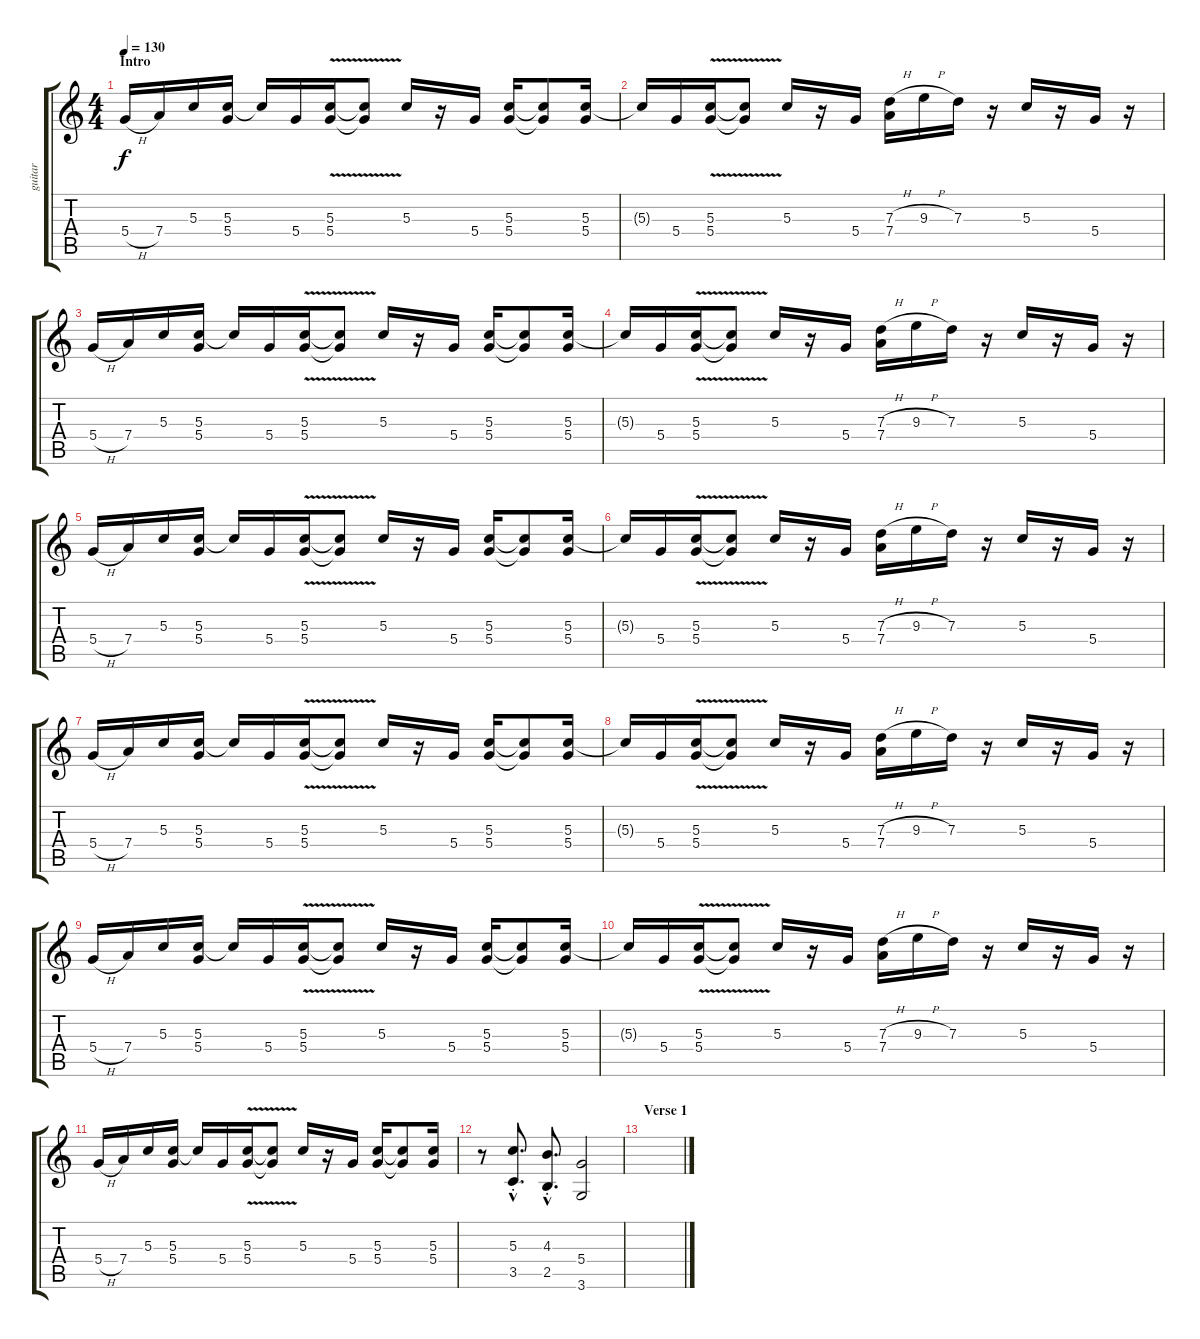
\track ("guitar" "guitar") {instrument electricguitarclean}
\staff {score tabs}
\tuning (E4 B3 G3 D3 A2 E2) {hide}
\ts (4 4)
\section ("" "Intro")
\tempo 130
\clef g2
\ks c
5.4{h}.16{dy f instrument electricguitarclean} 7.4.16 5.3.16 (5.3 5.4).16 5.3{t}.16 5.4.16 (5.3{v} 5.4{v}).16 (5.3{t} 5.4{t}).8 5.3.16 r.16 5.4.16 (5.3 5.4).16 (5.3{t} 5.4{t}).8 (5.3 5.4).16 |
5.3{t}.16 5.4.16 (5.3{v} 5.4{v}).16 (5.3{t} 5.4{t}).8 5.3.16 r.16 5.4.16 (7.3{h} 7.4).16 9.3{h}.16 7.3.16 r.16 5.3.16 r.16 5.4.16 r.16 |
5.4{h}.16 7.4.16 5.3.16 (5.3 5.4).16 5.3{t}.16 5.4.16 (5.3{v} 5.4{v}).16 (5.3{t} 5.4{t}).8 5.3.16 r.16 5.4.16 (5.3 5.4).16 (5.3{t} 5.4{t}).8 (5.3 5.4).16 |
5.3{t}.16 5.4.16 (5.3{v} 5.4{v}).16 (5.3{t} 5.4{t}).8 5.3.16 r.16 5.4.16 (7.3{h} 7.4).16 9.3{h}.16 7.3.16 r.16 5.3.16 r.16 5.4.16 r.16 |
5.4{h}.16 7.4.16 5.3.16 (5.3 5.4).16 5.3{t}.16 5.4.16 (5.3{v} 5.4{v}).16 (5.3{t} 5.4{t}).8 5.3.16 r.16 5.4.16 (5.3 5.4).16 (5.3{t} 5.4{t}).8 (5.3 5.4).16 |
5.3{t}.16 5.4.16 (5.3{v} 5.4{v}).16 (5.3{t} 5.4{t}).8 5.3.16 r.16 5.4.16 (7.3{h} 7.4).16 9.3{h}.16 7.3.16 r.16 5.3.16 r.16 5.4.16 r.16 |
5.4{h}.16 7.4.16 5.3.16 (5.3 5.4).16 5.3{t}.16 5.4.16 (5.3{v} 5.4{v}).16 (5.3{t} 5.4{t}).8 5.3.16 r.16 5.4.16 (5.3 5.4).16 (5.3{t} 5.4{t}).8 (5.3 5.4).16 |
5.3{t}.16 5.4.16 (5.3{v} 5.4{v}).16 (5.3{t} 5.4{t}).8 5.3.16 r.16 5.4.16 (7.3{h} 7.4).16 9.3{h}.16 7.3.16 r.16 5.3.16 r.16 5.4.16 r.16 |
5.4{h}.16 7.4.16 5.3.16 (5.3 5.4).16 5.3{t}.16 5.4.16 (5.3{v} 5.4{v}).16 (5.3{t} 5.4{t}).8 5.3.16 r.16 5.4.16 (5.3 5.4).16 (5.3{t} 5.4{t}).8 (5.3 5.4).16 |
5.3{t}.16 5.4.16 (5.3{v} 5.4{v}).16 (5.3{t} 5.4{t}).8 5.3.16 r.16 5.4.16 (7.3{h} 7.4).16 9.3{h}.16 7.3.16 r.16 5.3.16 r.16 5.4.16 r.16 |
5.4{h}.16 7.4.16 5.3.16 (5.3 5.4).16 5.3{t}.16 5.4.16 (5.3{v} 5.4{v}).16 (5.3{t} 5.4{t}).8 5.3.16 r.16 5.4.16 (5.3 5.4).16 (5.3{t} 5.4{t}).8 (5.3 5.4).16 |
r.8 (5.3{hac st} 3.5{hac st}).8{d} (4.3{hac st} 2.5{hac st}).8{d} (5.4 3.6).2 |
\section ("" "Verse 1")
